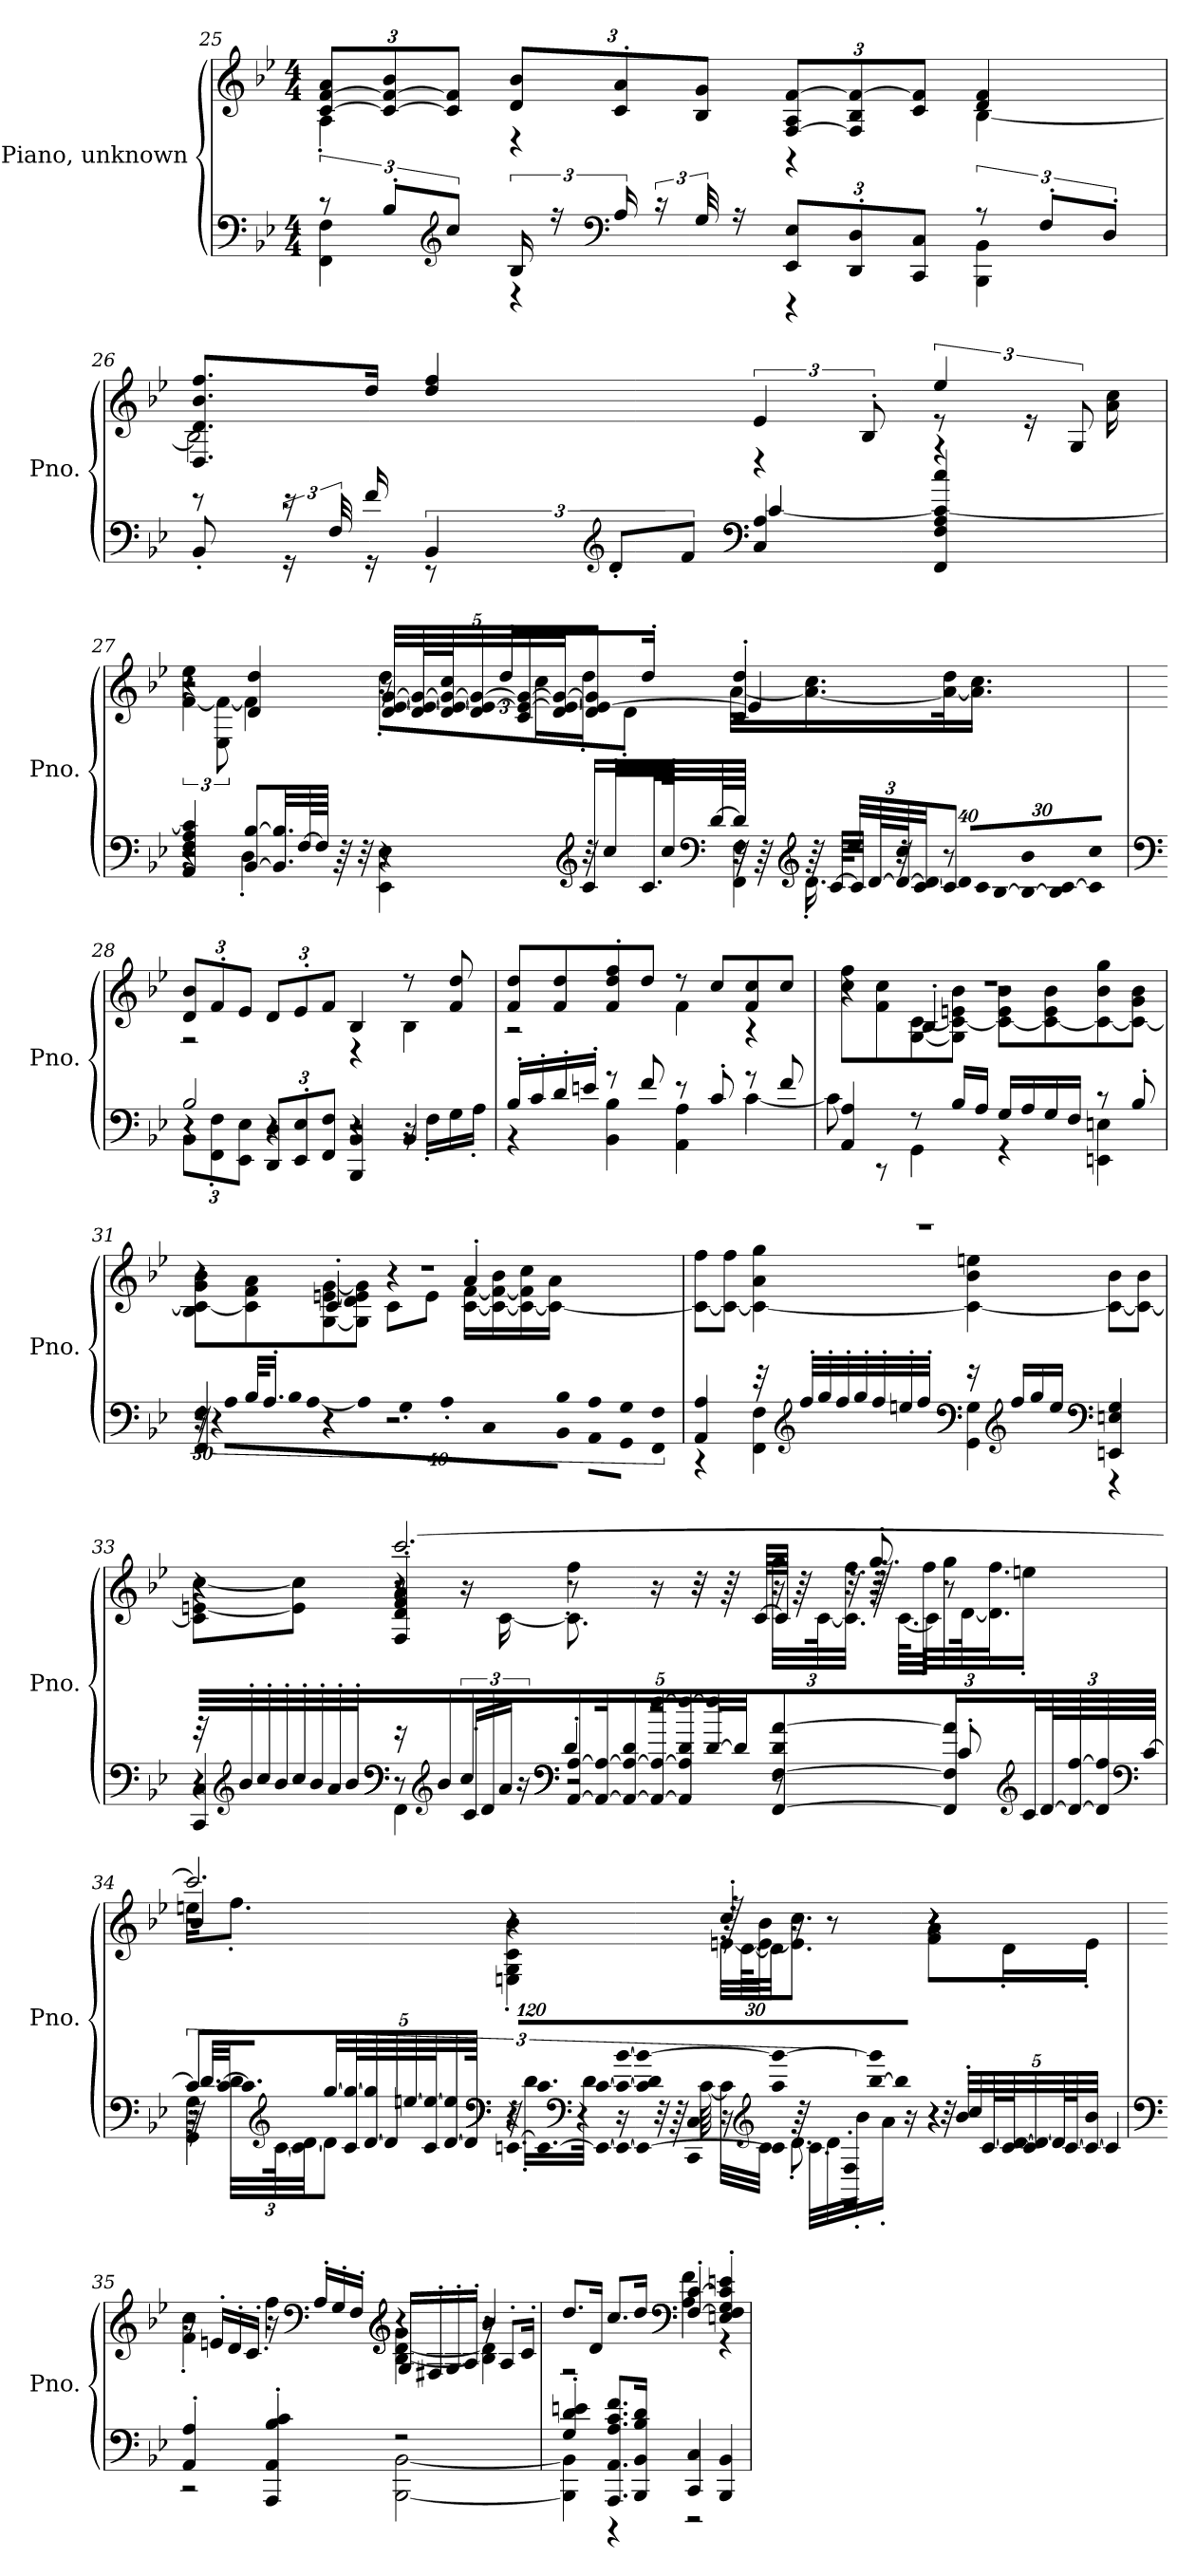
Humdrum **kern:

**kern	**kern
*part1	*part1
*staff2	*staff1
*I"Piano, unknown	*
*I'Pno.	*
!!LO:LB:g=z
*clefF4	*clefG2
*k[b-e-]	*k[b-e-]
*M4/4	*M4/4
=25	=25
*^	*
*	*	*Xbrackettup
*	*	*^
12r	4FF\ 4F\	[12c/ [12f/ 12a/L	4A'\
12B-'/L	.	12c/_ 12f/_ 12b-/	.
*clefG2	*	*	*
12cc/J	.	12c/] 12f/]J	.
24B-/	4r	12d/ 12b-/L	4r
24r	.	.	.
*clefF4	*	*	*
24A/	.	12c/' 12a/'	.
24r	.	.	.
48G/	.	12B-/ 12g/J	.
16r	.	.	.
*Xbrackettup	*	*	*
12EE-/ 12E-/L	4r	[12F/ 12A/ [12f/L	4r
12DD/' 12D/'	.	12F/] 12B-/ 12f/_	.
12CC/ 12C/J	.	12c/ 12f/]J	.
*brackettup	*	*	*
12r	4BBB-\ 4BB-\	4d/ 4f/	[4B-\
12F'/L	.	.	.
12D'/J	.	.	.
=26	=26	=26	=26
8r	8BB-'/	8.D/ 8.d/ 8.b-/ 8.ff/L	2B-\]
16r	24r	.	.
.	48F/	.	.
16f/	16r	16dd/Jk	.
4BB-/	12r	4dd/ 4ff/	.
*clefG2	*	*	*
.	12d'/L	.	.
.	12f/J	.	.
*clefF4	*	*	*
*	*	*brackettup	*
4C/ 4A/	[4c/	6e-/	4r
.	.	12B-'/	.
4r	4FF/ 4F/ 4A/ 4c/_ 4cc/	6ee-/	8r
.	.	.	16r
.	.	12G/	.
.	.	.	16a\ 16cc\
!!LO:LB:g=z
=27	=27	=27	=27
*^	*^	*	*^
2r	2r	4AA/ 4F/ 4A/ 4c/]	4r	2r	[6f\ 6ee-\	4r
.	.	.	.	.	12E-\ 12f\_	.
.	.	[8BB-/ [8B-/L	4D'\	.	4f\]	4d/ 4dd/
.	.	32.BB-/] 32.B-/]LL	.	.	.	.
.	.	[64F/L	.	.	.	.
.	.	64F/JJJJ]	.	.	.	.
.	.	64r	.	.	.	.
.	.	32r	.	.	.	.
*	*	*	*	*	*Xbrackettup	*
8r	4r	8r	4EE-\ 4E-\	16r	12dd'\L	[40d/ [40e-/ [40g/LLL
.	.	.	.	.	.	80d/_ 80e-/_ 80g/_L
.	.	.	.	.	.	80d/_ 80e-/_ 80g/_ 80cc/J
.	.	.	.	.	.	40d/] 40e-/_ 40g/_
.	.	.	.	8dd'/L	.	.
.	.	.	.	.	.	40c/ 40e-/_ 40g/_
.	.	.	.	.	24cc\L	.
.	.	.	.	.	.	[40d/ 40e-/_ 40g/_JJ
*clefG2	*	*	*	*	*	*
32r	.	16c/LL	.	.	24dd'\J	8d/] 8e-/_ 8g/]J
16cc'/LL	.	.	.	.	.	.
.	.	.	.	.	12d'\J	.
.	.	32.c/L	.	16dd'/Jk	.	.
32cc'/JJk	.	.	.	.	.	.
*clefF4	*	*	*	*	*	*
.	.	[64d/L	.	.	.	.
16r	32r	64d/JJJJ]	4FF\ 4F\	4c/' 4dd/'	[32a\KLL	4e-/]
.	.	64r	.	.	.	.
*clefG2	*	*	*	*	*	*
.	16.d'\	64r	.	.	16.a\_ 16.cc\	.
.	.	[64c/KLLL	.	.	.	.
*Xbrackettup	*	*	*	*	*	*
48dd/LLL	.	32c/JJJ]	.	.	.	.
[96d/L	.	.	.	.	.	.
96d/_ 96cc/J	.	32r	.	.	.	.
[48c/ 48d/]JJ	.	.	.	.	.	.
!	!	!LO:N:vis=32	!	!	!	!
8c/J]	8r	640%23d/LLL	.	.	32a\_ 32dd\K	.
.	.	.	.	.	16.a\] 16.cc\JJ	.
!	!	!LO:N:vis=64	!	!	!	!
.	.	960%17c/L	.	.	.	.
!	!	!LO:N:vis=256	!	!	!	!
.	.	[1920%17B-/K	.	.	.	.
!	!	!LO:N:vis=64	!	!	!	!
.	.	960%17B-/_ 960%17b-/	.	.	.	.
!	!	!LO:N:vis=256	!	!	!	!
.	.	1920%17B-/] [1920%17c/JK	.	.	.	.
!	!	!LO:N:vis=32	!	!	!	!
.	.	640%23c/] 640%23cc/JJJ	.	.	.	.
*v	*v	*v	*v	*	*	*
*	*v	*v	*v
!!LO:LB:g=z
=28	=28
*clefF4	*
*^	*^
*	*^	*	*
2B-/	12BB-\L	4r	12d/ 12b-/L	2r
.	12FF\' 12F\'	.	12f'/	.
.	12EE-\ 12E-\J	.	12e-/J	.
.	4r	12DD/ 12D/L	12d/L	.
.	.	12EE-/' 12E-/'	12e-'/	.
.	.	12FF/ 12F/J	12f/J	.
2r	4r	4BBB-/ 4BB-/	4B-/	4r
.	16r	4BB-/	8r	4B-\
.	16F'\LL	.	.	.
.	16G\	.	8f/ 8dd/	.
.	16A'\JJ	.	.	.
*	*v	*v	*	*
=29	=29	=29	=29
16B-'/LL	4r	8f/ 8dd/L	2r
16c'/	.	.	.
16d'/	.	8f/ 8dd/	.
16en'/JJ	.	.	.
8r	4BB-\ 4B-\	8f/' 8dd/' 8ff/'	.
8f/	.	8dd/J	.
8r	4AA\ 4A\	8r	4f\
8c'/	.	8cc/L	.
8r	[4c\	8f/ 8cc/	4r
8f/	.	8cc/J	.
=30	=30	=30	=30
*	*	*	*^
4AA/ 4A/	8c\]	1r	8cc\ 8ff\L	4r
.	8r	.	8f\ 8cc\	.
8r	4GG\	.	[8G\ [8c\	4B-'/
16B-/LL	.	.	8G\] 8c\_ 8en\ 8b-\J	.
16A/JJ	.	.	.	.
16G/LL	4r	.	8c\_ 8e\ 8b-\L	2r
16A/	.	.	.	.
16G/	.	.	8c\_ 8e\ 8b-\	.
16F/JJ	.	.	.	.
8r	4EEn\ 4En\	.	8c\_ 8b-\ 8gg\	.
8B-'/	.	.	8c\_ 8g\ 8b-\J	.
!!LO:LB:g=z	!!	!!
=31	=31	=31	=31	=31
*	*brackettup	*	*	*
!	!LO:N:vis=64	!	!	!
*	*^	*	*	*
8r	960%17r	4FF/ 4F/	1r	8B-\ 8c\_ 8g\ 8b-\L	4r
!	!LO:N:vis=32	!	!	!	!
.	640%23r	.	.	.	.
!	!LO:N:vis=64	!	!	!	!
.	960%17A\KLLL	.	.	.	.
!	!LO:N:vis=32	!	!	!	!
.	640%23B-\	.	.	.	.
!	!LO:N:vis=64	!	!	!	!
.	[960%17A\JK	.	.	.	.
32B-/KLL	16A\]	.	.	8c\] 8f\ 8a\	.
16.A'/JJ	.	.	.	.	.
.	32G'\L	.	.	.	.
.	32A'\JJ	.	.	.	.
4r	8C\	4r	.	[8G\ [8en\ [8g\	4c'/
.	8BB-\ 8B-\J	.	.	8G\] 8d\ 8e\] 8g\]J	.
2r	8AA\ 8A\L	2r	.	8c\L	4r
.	8GG\ 8G\J	.	.	8e\J	.
.	4FF\ 4F\	.	.	[16c\ [16f\LL	4a'/
.	.	.	.	16c\_ 16f\_ 16b-\	.
.	.	.	.	16c\_ 16f\] 16cc\	.
.	.	.	.	16c\_ 16a\JJ	.
*	*v	*v	*	*	*
*	*	*	*v	*v
!!LO:LB:g=z
=32	=32	=32	=32
4AA/ 4A/	4r	1r	8c\_ 8ff\L
.	.	.	8c\_ 8ff\J
32r	4FF\ 4F\	.	4c\_ 4a\ 4gg\
*clefG2	*	*	*
32ff'/LLL	.	.	.
32gg'/	.	.	.
32ff'/	.	.	.
32gg'/	.	.	.
32ff'/	.	.	.
32een'/	.	.	.
32ff'/JJJ	.	.	.
*clefF4	*	*	*
16r	4GG\ 4G\	.	4c\_ 4b-\ 4een\
*clefG2	*	*	*
16ff/LL	.	.	.
16gg/	.	.	.
16ee/JJ	.	.	.
*clefF4	*	*	*
4EEn/ 4En/ 4G/	4r	.	8c\_ 8b-\L
.	.	.	8c\_ 8b-\J
!!LO:PB:g=z
=33	=33	=33	=33
*	*^	*^	*^
32r	4r	4CC/ 4C/	4r	8c\] [8en\ [8cc\L	4r	4r
*clefG2	*	*	*	*	*	*
32b-'/LLL	.	.	.	.	.	.
32cc'/	.	.	.	.	.	.
32b-'/	.	.	.	.	.	.
32cc'/	.	.	.	8e\] 8cc\]J	.	.
32b-'/	.	.	.	.	.	.
32a'/	.	.	.	.	.	.
32b-'/JJJ	.	.	.	.	.	.
*clefF4	*	*	*	*	*	*
16r	4FF\	8r	[2.ccc/	4r	4F/' 4d/' 4f/' 4a/'	8r
*clefG2	*	*	*	*	*	*
16b-/LL	.	.	.	.	.	.
24cc/	.	16c'/LL	.	.	.	16r
24d/JJ	.	.	.	.	.	.
.	.	16a/JJ	.	.	.	[16c\
24r	.	.	.	.	.	.
*clefF4	*	*	*	*	*	*
*Xbrackettup	*	*	*	*	*	*
[20AA/ [20A/LL	2r	4d'/	.	4ff'\	8r	8.c\]
40AA/_ 40A/_K	.	.	.	.	.	.
20AA/_ 20A/_ 20d/	.	.	.	.	.	.
40AA/_ 40A/_ [40ff/K	.	.	.	.	16r	.
20AA/] 20A/] 20d/ 20ff/_	.	.	.	.	.	.
.	.	.	.	.	32r	16r
[40d/ 40ff/]L	.	.	.	.	.	.
.	.	.	.	.	64r	.
40d/JJJ]	.	.	.	.	.	.
.	.	.	.	.	[64c/LLLL	.
[8FF/ [8F/ 8d/ [8a/L	.	8r	.	48gg\LLL	64c/JJJJ]	16r
.	.	.	.	.	64r	.
.	.	.	.	[96c\K	.	.
.	.	.	.	48.c\] 48.ff\JJJ	32r	.
.	.	.	.	32r	8.gg'/	128r
.	.	.	.	.	.	[64.c\KLLL
.	.	.	.	32ff'\LLL	.	32c\JJJ]
16FF/] 16F/] 16a/]	.	8c'/	.	48gg\	.	8r
.	.	.	.	[96d\K	.	.
.	.	.	.	48.d\] 48.ff\J	.	.
*clefG2	*	*	*	*	*	*
48c/L	.	.	.	16een'\JJ	.	.
[96d/L	.	.	.	.	.	.
96d/_ [96ff/	.	.	.	.	.	.
96d/] 96ff/]	.	.	.	.	.	.
*clefF4	*	*	*	*	*	*
[96c/JJJJ	.	.	.	.	.	.
!!LO:LB:g=z	!!	!!	!!
=34	=34	=34	=34	=34	=34	=34
*	*	*brackettup	*	*	*	*
*	*	*^	*	*	*	*
8c/L]	16r	96r	4GG\ 4G\	2.ccc/]	16een\KL	4b-/	2r
.	.	48.d/LLL	.	.	.	.	.
.	.	[48c/JJ	.	.	.	.	.
*	*Xbrackettup	*	*	*	*	*	*
.	48.d\LLL	8.c/J]	.	.	8.ff'\J	.	.
*clefG2	*	*	*	*	*	*	*
.	[96c\K	.	.	.	.	.	.
.	48c\] [48d\JJ	.	.	.	.	.	.
[40gg/LL	8d\J]	.	.	.	.	.	.
80c/ 80gg/_L	.	.	.	.	.	.	.
[80d/ 80gg/]	.	.	.	.	.	.	.
80d/]	.	.	.	.	.	.	.
[80een/	.	.	.	.	.	.	.
80c/ 80ee/_J	.	.	.	.	.	.	.
[40d/ 40ee/]	.	.	.	.	.	.	.
80d/JJJk]	.	.	.	.	.	.	.
*clefF4	*	*	*	*	*	*	*
!LO:N:vis=32.	!	!	!	!	!	!	!
[1920%103EEn/LLL	32r	4r	4r	.	4En\' 4G\' 4c\' 4b-\'	4r	.
.	16d'\LL	.	.	.	.	.	.
!LO:N:vis=32.	!	!	!	!	!	!	!
1920%103EE/_ 1920%103c/	.	.	.	.	.	.	.
.	32d\JJk	.	.	.	.	.	.
!LO:N:vis=64	!	!	!	!	!	!	!
960%17EE/_ [960%17c/L	.	.	.	.	.	.	.
!LO:N:vis=64	!	!	!	!	!	!	!
960%17EE/_ 960%17c/_ [960%17b-/J	16r	.	.	.	.	.	.
!LO:N:vis=32	!	!	!	!	!	!	!
640%23EE/_ 640%23c/] 640%23d/ 640%23b-/_	.	.	.	.	.	.	.
!LO:N:vis=32	!	!	!	!	!	!	!
640%23EE/] 640%23c/ 640%23b-/_	.	.	.	.	.	.	.
.	32r	.	.	.	.	.	.
!LO:N:vis=64	!	!	!	!	!	!	!
[960%17d/ 960%17b-/]L	.	.	.	.	.	.	.
.	64r	.	.	.	.	.	.
!LO:N:vis=64	!	!	!	!	!	!	!
960%17d/JJJJ]	.	.	.	.	.	.	.
.	[64c\	.	.	.	.	.	.
16r	32c\LLL]	4CC/ 4C/	16r	.	[32en\LLL	4cc'/	128r
.	.	.	.	.	.	.	[64.d\KLLL
*clefG2	*	*	*	*	*	*	*
.	32c\JJJ	.	.	.	32e\_ 32b-\JJ	.	32d\JJJ]
32r	64r	.	8.d'\	.	8.e\] 8.cc\J	.	16r
.	32.c\LLL	.	.	.	.	.	.
32b-'/LLL	.	.	.	.	.	.	.
40cc/	32d\	.	.	.	.	.	8r
[80c/L	.	.	.	.	.	.	.
.	32b-'\J	.	.	.	.	.	.
80c/_ [80d/J	.	.	.	.	.	.	.
40c/] 40d/_	.	.	.	.	.	.	.
.	16a'\JJ	.	.	.	.	.	.
80d/L]	.	.	.	.	.	.	.
[80c/J	.	.	.	.	.	.	.
40c/_ 40b-/JJJ	.	.	.	.	.	.	.
4c/]	4r	4FF/' 4F/'	4r	4r	8f\ 8a\L	4r	4r
.	.	.	.	.	16d'\L	.	.
.	.	.	.	.	16e'\JJ	.	.
*v	*v	*v	*v	*	*	*	*
*	*v	*v	*v	*v
!!LO:LB:g=z
=35	=35
*clefF4	*
*^	*^
*	*	*	*^
4AA/' 4A/'	2r	2r	4f\' 4cc\'	16r
.	.	.	.	16en'/LL
.	.	.	.	16d'/
.	.	.	.	16c'/JJ
4AAA/' 4AA/' 4B-/' 4c/'	.	.	4ff'\	16r
*	*	*clefF4	*	*
.	.	.	.	16A'/LL
.	.	.	.	16G'/
.	.	.	.	16F'/JJ
*	*	*clefG2	*	*
2r	[2BBB-\ [2BB-\	4r	[4B-\ [4d\ 4g\	16G/LL
.	.	.	.	16F#X'/
.	.	.	.	16G'/
.	.	.	.	16A'/JJ
.	.	4b-/	4B-\] 4d\]	16r
.	.	.	.	8A'/L
.	.	.	.	16c'/Jk
*	*	*	*v	*v
=36	=36	=36	=36
4G/' 4d/' 4en/'	4BBB-\] 4BB-\]	8.dd/L	2r
.	.	16d/Jk	.
8.AAA/ 8.AA/ 8.A/ 8.c/ 8.f/L	4r	8.cc/L	.
16BBB-/ 16BB-/ 16B-/ 16d/Jk	.	16dd/Jk	.
*	*	*clefF4	*
4CC/ 4C/	2r	[4F/' [4c/'	4A\ 4f\
4BBB-/ 4BB-/	.	4En/' 4F/]' 4G/' 4c/]' 4en/'	4r
*v	*v	*	*
*	*v	*v
=	=
*-	*-
